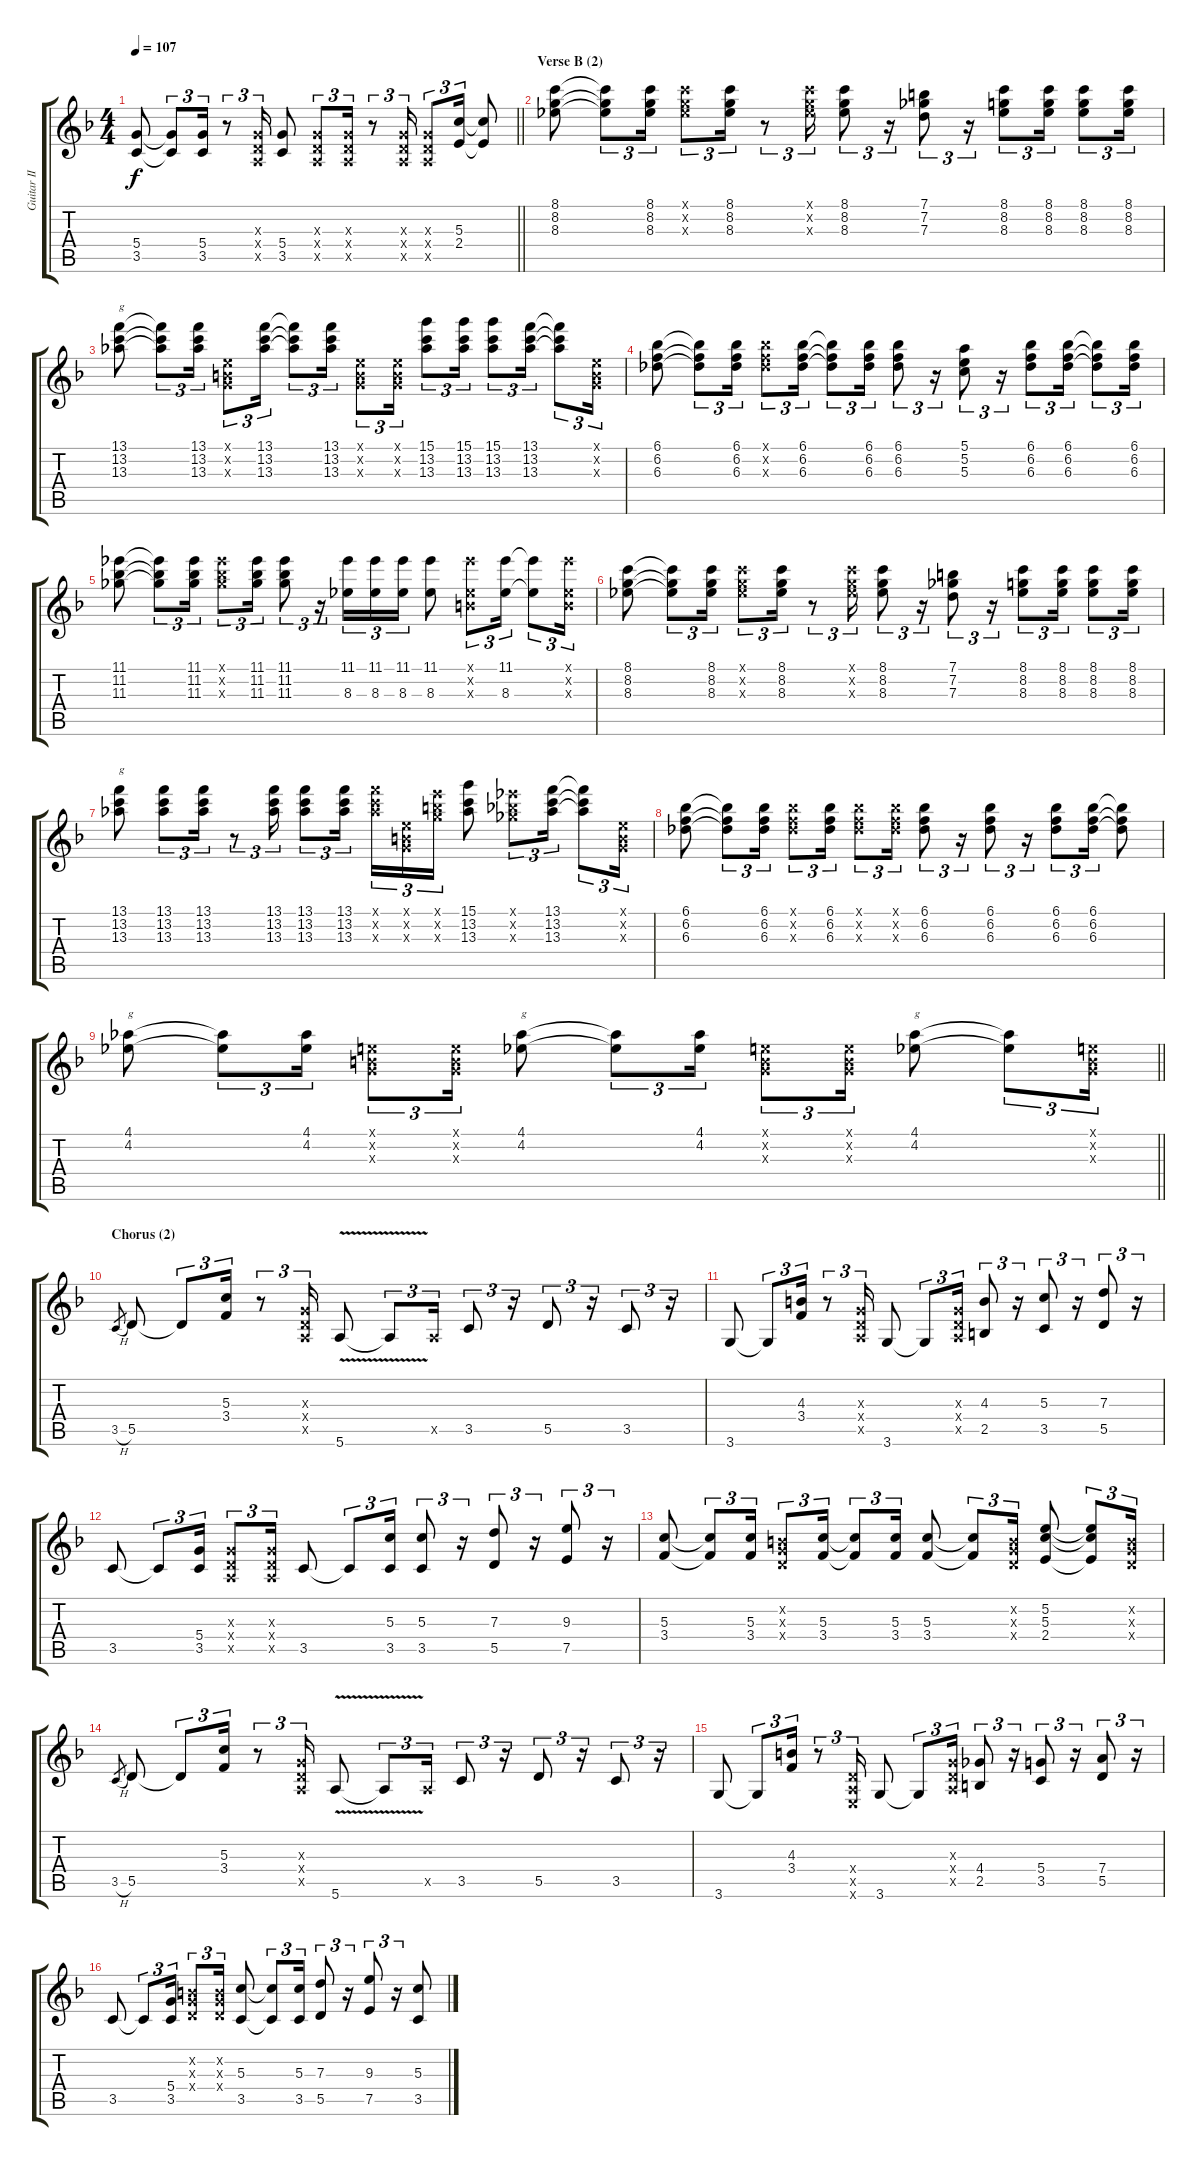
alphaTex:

\track ("Guitar II (sounding)" "Guitar II ") {instrument distortionguitar}
\staff {score tabs}
\tuning (E4 B3 G3 D3 A2 E2) {hide}
\ts (4 4)
\tempo 107
\clef g2
\barLineRight lightlight
\ks dminor
(5.4 3.5).8{dy f} (5.4{t} 3.5{t}).8{tu (3 2)} (5.4 3.5).16{tu (3 2)} r.8{tu (3 2)} (0.3{x} 0.4{x} 0.5{x}).16{tu (3 2)} (5.4 3.5).8 (0.3{x} 0.4{x} 0.5{x}).8{tu (3 2)} (0.3{x} 0.4{x} 0.5{x}).16{tu (3 2)} r.8{tu (3 2)} (0.3{x} 0.4{x} 0.5{x}).16{tu (3 2)} (0.3{x} 0.4{x} 0.5{x}).8{tu (3 2)} (5.3 2.4).16{tu (3 2)} (5.3{t} 2.4{t}).8 |
\section ("" "Verse B (2)")
(8.1 8.2 8.3).8 (8.1{t} 8.2{t} 8.3{t}).8{tu (3 2)} (8.1 8.2 8.3).16{tu (3 2)} (8.1{x} 8.2{x} 8.3{x}).8{tu (3 2)} (8.1 8.2 8.3).16{tu (3 2)} r.8{tu (3 2)} (8.1{x} 8.2{x} 8.3{x}).16{tu (3 2)} (8.1 8.2 8.3).8{tu (3 2)} r.16{tu (3 2)} (7.1 7.2 7.3).8{tu (3 2)} r.16{tu (3 2)} (8.1 8.2 8.3).8{tu (3 2)} (8.1 8.2 8.3).16{tu (3 2)} (8.1 8.2 8.3).8{tu (3 2)} (8.1 8.2 8.3).16{tu (3 2)} |
(13.1 13.2 13.3).8{txt "g"} (13.1{t} 13.2{t} 13.3{t}).8{tu (3 2)} (13.1 13.2 13.3).16{tu (3 2)} (0.1{x} 0.2{x} 0.3{x}).8{tu (3 2)} (13.1 13.2 13.3).16{tu (3 2)} (13.1{t} 13.2{t} 13.3{t}).8{tu (3 2)} (13.1 13.2 13.3).16{tu (3 2)} (0.1{x} 0.2{x} 0.3{x}).8{tu (3 2)} (0.1{x} 0.2{x} 0.3{x}).16{tu (3 2)} (15.1 13.2 13.3).8{tu (3 2)} (15.1 13.2 13.3).16{tu (3 2)} (15.1 13.2 13.3).8{tu (3 2)} (13.1 13.2 13.3).16{tu (3 2)} (13.1{t} 13.2{t} 13.3{t}).8{tu (3 2)} (0.1{x} 0.2{x} 0.3{x}).16{tu (3 2)} |
(6.1 6.2 6.3).8 (6.1{t} 6.2{t} 6.3{t}).8{tu (3 2)} (6.1 6.2 6.3).16{tu (3 2)} (6.1{x} 6.2{x} 6.3{x}).8{tu (3 2)} (6.1 6.2 6.3).16{tu (3 2)} (6.1{t} 6.2{t} 6.3{t}).8{tu (3 2)} (6.1 6.2 6.3).16{tu (3 2)} (6.1 6.2 6.3).8{tu (3 2)} r.16{tu (3 2)} (5.1 5.2 5.3).8{tu (3 2)} r.16{tu (3 2)} (6.1 6.2 6.3).8{tu (3 2)} (6.1 6.2 6.3).16{tu (3 2)} (6.1{t} 6.2{t} 6.3{t}).8{tu (3 2)} (6.1 6.2 6.3).16{tu (3 2)} |
(11.1 11.2 11.3).8 (11.1{t} 11.2{t} 11.3{t}).8{tu (3 2)} (11.1 11.2 11.3).16{tu (3 2)} (11.1{x} 11.2{x} 11.3{x}).8{tu (3 2)} (11.1 11.2 11.3).16{tu (3 2)} (11.1 11.2 11.3).8{tu (3 2)} r.16{tu (3 2)} (11.1 8.3).16{tu (3 2)} (11.1 8.3).16{tu (3 2)} (11.1 8.3).16{tu (3 2)} (11.1 8.3).8 (11.1{x} 0.2{x} 8.3{x}).8{tu (3 2)} (11.1 8.3).16{tu (3 2)} (11.1{t} 8.3{t}).8{tu (3 2)} (11.1{x} 0.2{x} 8.3{x}).16{tu (3 2)} |
(8.1 8.2 8.3).8 (8.1{t} 8.2{t} 8.3{t}).8{tu (3 2)} (8.1 8.2 8.3).16{tu (3 2)} (8.1{x} 8.2{x} 8.3{x}).8{tu (3 2)} (8.1 8.2 8.3).16{tu (3 2)} r.8{tu (3 2)} (8.1{x} 8.2{x} 8.3{x}).16{tu (3 2)} (8.1 8.2 8.3).8{tu (3 2)} r.16{tu (3 2)} (7.1 7.2 7.3).8{tu (3 2)} r.16{tu (3 2)} (8.1 8.2 8.3).8{tu (3 2)} (8.1 8.2 8.3).16{tu (3 2)} (8.1 8.2 8.3).8{tu (3 2)} (8.1 8.2 8.3).16{tu (3 2)} |
(13.1 13.2 13.3).8{txt "g"} (13.1 13.2 13.3).8{tu (3 2)} (13.1 13.2 13.3).16{tu (3 2)} r.8{tu (3 2)} (13.1 13.2 13.3).16{tu (3 2)} (13.1 13.2 13.3).8{tu (3 2)} (13.1 13.2 13.3).16{tu (3 2)} (13.1{x} 13.2{x} 13.3{x}).16{tu (3 2)} (0.1{x} 0.2{x} 0.3{x}).16{tu (3 2)} (12.1{x} 12.2{x} 12.3{x}).16{tu (3 2)} (15.1 13.2 13.3).8 (11.1{x} 11.2{x} 11.3{x}).8{tu (3 2)} (13.1 13.2 13.3).16{tu (3 2)} (13.1{t} 13.2{t} 13.3{t}).8{tu (3 2)} (0.1{x} 0.2{x} 0.3{x}).16{tu (3 2)} |
(6.1 6.2 6.3).8 (6.1{t} 6.2{t} 6.3{t}).8{tu (3 2)} (6.1 6.2 6.3).16{tu (3 2)} (6.1{x} 6.2{x} 6.3{x}).8{tu (3 2)} (6.1 6.2 6.3).16{tu (3 2)} (6.1{x} 6.2{x} 6.3{x}).8{tu (3 2)} (6.1{x} 6.2{x} 6.3{x}).16{tu (3 2)} (6.1 6.2 6.3).8{tu (3 2)} r.16{tu (3 2)} (6.1 6.2 6.3).8{tu (3 2)} r.16{tu (3 2)} (6.1 6.2 6.3).8{tu (3 2)} (6.1 6.2 6.3).16{tu (3 2)} (6.1{t} 6.2{t} 6.3{t}).8 |
\barLineRight lightlight
(4.1 4.2).8{txt "g"} (4.1{t} 4.2{t}).8{tu (3 2)} (4.1 4.2).16{tu (3 2)} (0.1{x} 0.2{x} 0.3{x}).8{tu (3 2)} (0.1{x} 0.2{x} 0.3{x}).16{tu (3 2)} (4.1 4.2).8{txt "g"} (4.1{t} 4.2{t}).8{tu (3 2)} (4.1 4.2).16{tu (3 2)} (0.1{x} 0.2{x} 0.3{x}).8{tu (3 2)} (0.1{x} 0.2{x} 0.3{x}).16{tu (3 2)} (4.1 4.2).8{txt "g"} (4.1{t} 4.2{t}).8{tu (3 2)} (0.1{x} 0.2{x} 0.3{x}).16{tu (3 2)} |
\section ("" "Chorus (2)")
3.5{h}.8{gr} 5.5.8 5.5{t}.8{tu (3 2)} (5.3 3.4).16{tu (3 2)} r.8{tu (3 2)} (0.3{x} 0.4{x} 0.5{x}).16{tu (3 2)} 5.6{v}.8 5.6{t}.8{tu (3 2)} 0.5{x}.16{tu (3 2)} 3.5.8{tu (3 2)} r.16{tu (3 2)} 5.5.8{tu (3 2)} r.16{tu (3 2)} 3.5.8{tu (3 2)} r.16{tu (3 2)} |
3.6.8 3.6{t}.8{tu (3 2)} (4.3 3.4).16{tu (3 2)} r.8{tu (3 2)} (0.3{x} 0.4{x} 0.5{x}).16{tu (3 2)} 3.6.8 3.6{t}.8{tu (3 2)} (0.3{x} 0.4{x} 0.5{x}).16{tu (3 2)} (4.3 2.5).8{tu (3 2)} r.16{tu (3 2)} (5.3 3.5).8{tu (3 2)} r.16{tu (3 2)} (7.3 5.5).8{tu (3 2)} r.16{tu (3 2)} |
3.5.8 3.5{t}.8{tu (3 2)} (5.4 3.5).16{tu (3 2)} (0.3{x} 0.4{x} 0.5{x}).8{tu (3 2)} (0.3{x} 0.4{x} 0.5{x}).16{tu (3 2)} 3.5.8 3.5{t}.8{tu (3 2)} (5.3 3.5).16{tu (3 2)} (5.3 3.5).8{tu (3 2)} r.16{tu (3 2)} (7.3 5.5).8{tu (3 2)} r.16{tu (3 2)} (9.3 7.5).8{tu (3 2)} r.16{tu (3 2)} |
(5.3 3.4).8 (5.3{t} 3.4{t}).8{tu (3 2)} (5.3 3.4).16{tu (3 2)} (0.2{x} 0.3{x} 0.4{x}).8{tu (3 2)} (5.3 3.4).16{tu (3 2)} (5.3{t} 3.4{t}).8{tu (3 2)} (5.3 3.4).16{tu (3 2)} (5.3 3.4).8 (5.3{t} 3.4{t}).8{tu (3 2)} (0.2{x} 0.3{x} 0.4{x}).16{tu (3 2)} (5.2 5.3 2.4).8 (5.2{t} 5.3{t} 2.4{t}).8{tu (3 2)} (0.2{x} 0.3{x} 0.4{x}).16{tu (3 2)} |
3.5{h}.8{gr} 5.5.8 5.5{t}.8{tu (3 2)} (5.3 3.4).16{tu (3 2)} r.8{tu (3 2)} (0.3{x} 0.4{x} 0.5{x}).16{tu (3 2)} 5.6{v}.8 5.6{t}.8{tu (3 2)} 0.5{x}.16{tu (3 2)} 3.5.8{tu (3 2)} r.16{tu (3 2)} 5.5.8{tu (3 2)} r.16{tu (3 2)} 3.5.8{tu (3 2)} r.16{tu (3 2)} |
3.6.8 3.6{t}.8{tu (3 2)} (4.3 3.4).16{tu (3 2)} r.8{tu (3 2)} (0.4{x} 0.5{x} 0.6{x}).16{tu (3 2)} 3.6.8 3.6{t}.8{tu (3 2)} (0.3{x} 0.4{x} 0.5{x}).16{tu (3 2)} (4.4 2.5).8{tu (3 2)} r.16{tu (3 2)} (5.4 3.5).8{tu (3 2)} r.16{tu (3 2)} (7.4 5.5).8{tu (3 2)} r.16{tu (3 2)} |
3.5.8 3.5{t}.8{tu (3 2)} (5.4 3.5).16{tu (3 2)} (0.2{x} 0.3{x} 0.4{x}).8{tu (3 2)} (0.2{x} 0.3{x} 0.4{x}).16{tu (3 2)} (5.3 3.5).8 (5.3{t} 3.5{t}).8{tu (3 2)} (5.3 3.5).16{tu (3 2)} (7.3 5.5).8{tu (3 2)} r.16{tu (3 2)} (9.3 7.5).8{tu (3 2)} r.16{tu (3 2)} (5.3 3.5).8
